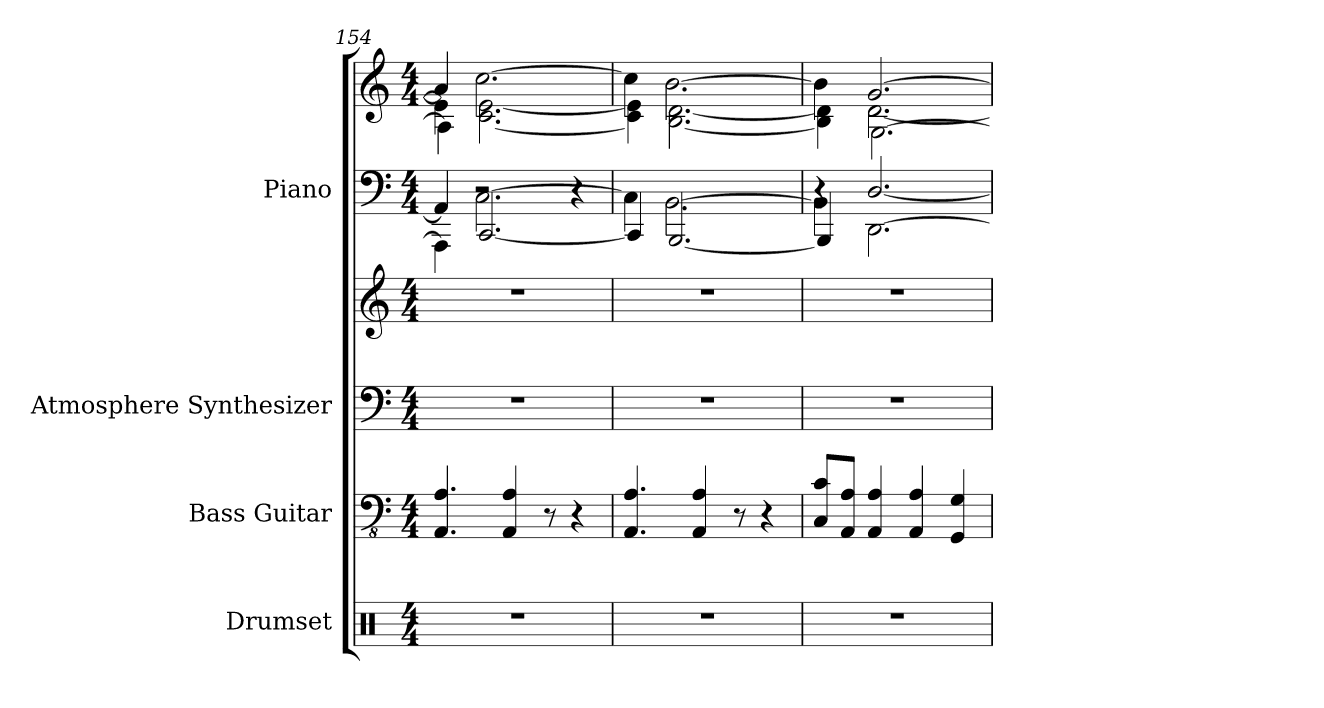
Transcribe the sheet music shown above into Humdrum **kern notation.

**kern	**kern	**kern	**kern	**kern	**kern
*part4	*part3	*part2	*part2	*part1	*part1
*staff6	*staff5	*staff4	*staff3	*staff2	*staff1
*I"Drumset	*I"Bass Guitar	*I"Atmosphere Synthesizer	*	*I"Piano	*
*I'Drs.	*I'B. Guit.	*I'Synth.	*	*I'Pno.	*
*clefX	*clefFv4	*clefF4	*clefG2	*clefF4	*clefG2
*k[]	*k[]	*k[]	*k[]	*k[]	*k[]
*M4/4	*M4/4	*M4/4	*M4/4	*M4/4	*M4/4
=154	=154	=154	=154	=154	=154
*	*	*	*	*^	*^
*	*	*	*	*	*^	*	*^
1r	4.AAA/ 4.AA/	1r	1r	4ryy	4AA/]	4AAA\]	4a/]	4e\]	4A\]
.	.	.	.	[2.C\	[2.CC/	2r	[2.cc\	[2.c\ [2.e\	2.ryy
.	4AAA/ 4AA/	.	.	.	.	.	.	.	.
.	8r	.	.	.	.	.	.	.	.
.	4r	.	.	.	.	4r	.	.	.
*	*	*	*	*	*v	*v	*	*	*
*	*	*	*	*	*	*	*v	*v
=155	=155	=155	=155	=155	=155	=155	=155
1r	4.AAA/ 4.AA/	1r	1r	4C\]	4CC/]	4cc\]	4c\] 4e\]
.	.	.	.	[2.BB\	[2.BBB/	[2.b\	[2.B\ [2.d\
.	4AAA/ 4AA/	.	.	.	.	.	.
.	8r	.	.	.	.	.	.
.	4r	.	.	.	.	.	.
=156	=156	=156	=156	=156	=156	=156	=156
*	*	*	*	*	*^	*	*^
1r	8CC/ 8C/L	1r	1r	4BB\]	4BBB/]	4r	4b\]	4B\] 4d\]	4ryy
.	8AAA/ 8AA/J	.	.	.	.	.	.	.	.
.	4AAA/ 4AA/	.	.	2.ryy	[2.D/	[2.DD\	[2.g/	[2.d\	[2.G\
.	4AAA/ 4AA/	.	.	.	.	.	.	.	.
.	4GGG/ 4GG/	.	.	.	.	.	.	.	.
*	*	*	*	*v	*v	*v	*	*	*
*	*	*	*	*	*v	*v	*v
=	=	=	=	=	=
*-	*-	*-	*-	*-	*-
